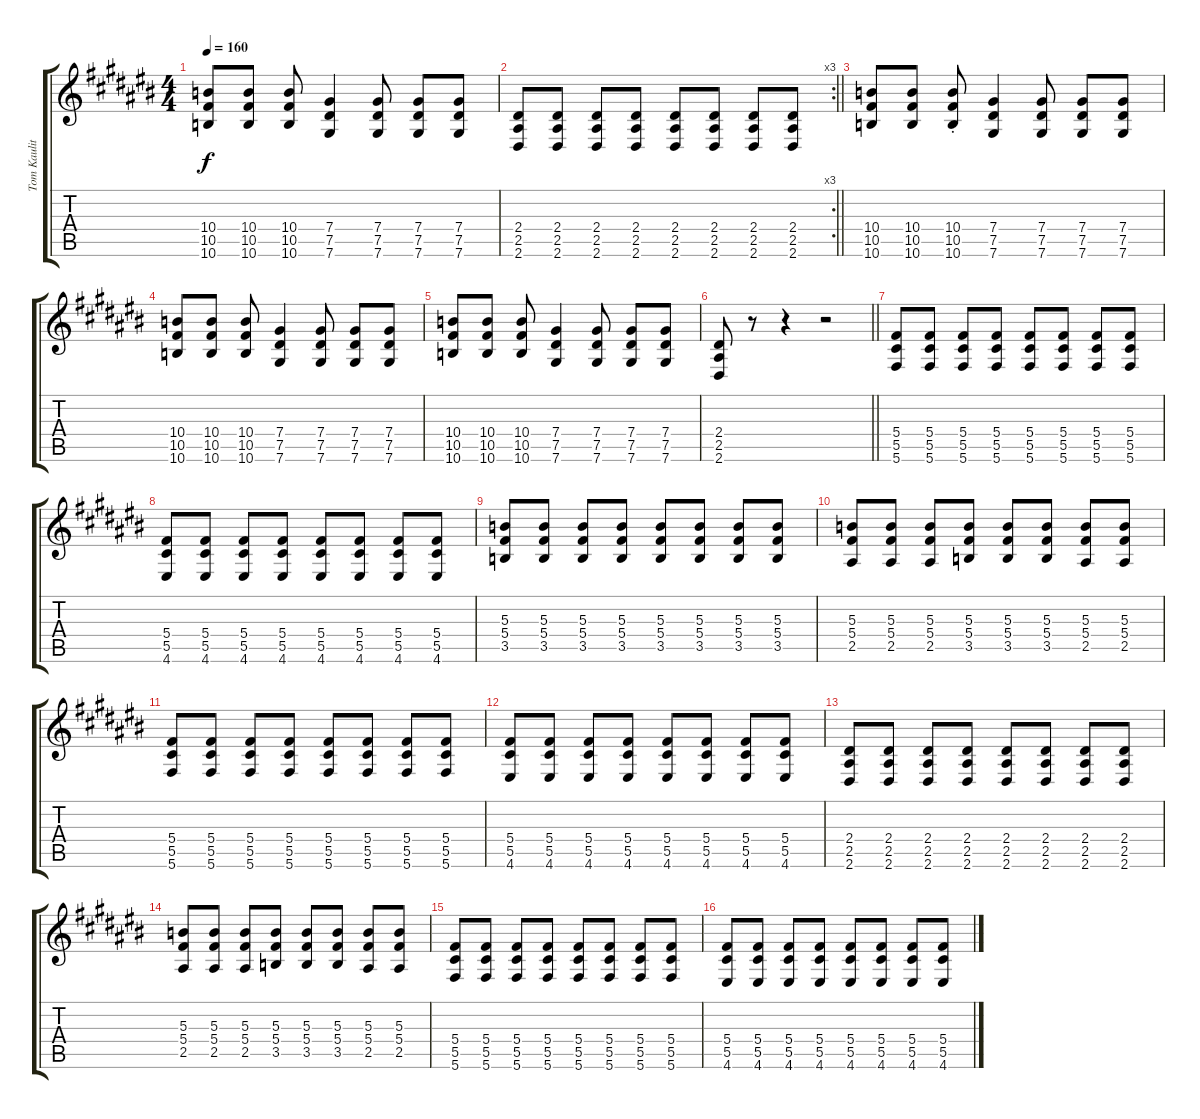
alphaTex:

\track ("Tom Kaulitz (Rhythm)" "Tom Kaulit") {instrument distortionguitar}
\staff {score tabs}
\tuning (Eb4 Bb3 Gb3 Db3 Ab2 Db2) {hide}
\ts (4 4)
\tempo 160
\clef g2
\ks c#
(10.4 10.5 10.6).8{dy f} (10.4 10.5 10.6).8 (10.4 10.5 10.6).8 (7.4 7.5 7.6).4 (7.4 7.5 7.6).8 (7.4 7.5 7.6).8 (7.4 7.5 7.6).8 |
\rc 3
\barLineRight lightlight
(2.4 2.5 2.6).8 (2.4 2.5 2.6).8 (2.4 2.5 2.6).8 (2.4 2.5 2.6).8 (2.4 2.5 2.6).8 (2.4 2.5 2.6).8 (2.4 2.5 2.6).8 (2.4 2.5 2.6).8 |
(10.4 10.5 10.6).8 (10.4 10.5 10.6).8 (10.4{st} 10.5{st} 10.6{st}).8 (7.4 7.5 7.6).4 (7.4 7.5 7.6).8 (7.4 7.5 7.6).8 (7.4 7.5 7.6).8 |
(10.4 10.5 10.6).8 (10.4 10.5 10.6).8 (10.4 10.5 10.6).8 (7.4 7.5 7.6).4 (7.4 7.5 7.6).8 (7.4 7.5 7.6).8 (7.4 7.5 7.6).8 |
(10.4 10.5 10.6).8 (10.4 10.5 10.6).8 (10.4 10.5 10.6).8 (7.4 7.5 7.6).4 (7.4 7.5 7.6).8 (7.4 7.5 7.6).8 (7.4 7.5 7.6).8 |
\barLineRight lightlight
(2.4 2.5 2.6).8 r.8 r.4 r.2 |
(5.4 5.5 5.6).8 (5.4 5.5 5.6).8 (5.4 5.5 5.6).8 (5.4 5.5 5.6).8 (5.4 5.5 5.6).8 (5.4 5.5 5.6).8 (5.4 5.5 5.6).8 (5.4 5.5 5.6).8 |
(5.4 5.5 4.6).8 (5.4 5.5 4.6).8 (5.4 5.5 4.6).8 (5.4 5.5 4.6).8 (5.4 5.5 4.6).8 (5.4 5.5 4.6).8 (5.4 5.5 4.6).8 (5.4 5.5 4.6).8 |
(5.3 5.4 3.5).8 (5.3 5.4 3.5).8 (5.3 5.4 3.5).8 (5.3 5.4 3.5).8 (5.3 5.4 3.5).8 (5.3 5.4 3.5).8 (5.3 5.4 3.5).8 (5.3 5.4 3.5).8 |
(5.3 5.4 2.5).8 (5.3 5.4 2.5).8 (5.3 5.4 2.5).8 (5.3 5.4 3.5).8 (5.3 5.4 3.5).8 (5.3 5.4 3.5).8 (5.3 5.4 2.5).8 (5.3 5.4 2.5).8 |
(5.4 5.5 5.6).8 (5.4 5.5 5.6).8 (5.4 5.5 5.6).8 (5.4 5.5 5.6).8 (5.4 5.5 5.6).8 (5.4 5.5 5.6).8 (5.4 5.5 5.6).8 (5.4 5.5 5.6).8 |
(5.4 5.5 4.6).8 (5.4 5.5 4.6).8 (5.4 5.5 4.6).8 (5.4 5.5 4.6).8 (5.4 5.5 4.6).8 (5.4 5.5 4.6).8 (5.4 5.5 4.6).8 (5.4 5.5 4.6).8 |
(2.4 2.5 2.6).8 (2.4 2.5 2.6).8 (2.4 2.5 2.6).8 (2.4 2.5 2.6).8 (2.4 2.5 2.6).8 (2.4 2.5 2.6).8 (2.4 2.5 2.6).8 (2.4 2.5 2.6).8 |
(5.3 5.4 2.5).8 (5.3 5.4 2.5).8 (5.3 5.4 2.5).8 (5.3 5.4 3.5).8 (5.3 5.4 3.5).8 (5.3 5.4 3.5).8 (5.3 5.4 2.5).8 (5.3 5.4 2.5).8 |
(5.4 5.5 5.6).8 (5.4 5.5 5.6).8 (5.4 5.5 5.6).8 (5.4 5.5 5.6).8 (5.4 5.5 5.6).8 (5.4 5.5 5.6).8 (5.4 5.5 5.6).8 (5.4 5.5 5.6).8 |
(5.4 5.5 4.6).8 (5.4 5.5 4.6).8 (5.4 5.5 4.6).8 (5.4 5.5 4.6).8 (5.4 5.5 4.6).8 (5.4 5.5 4.6).8 (5.4 5.5 4.6).8 (5.4 5.5 4.6).8
